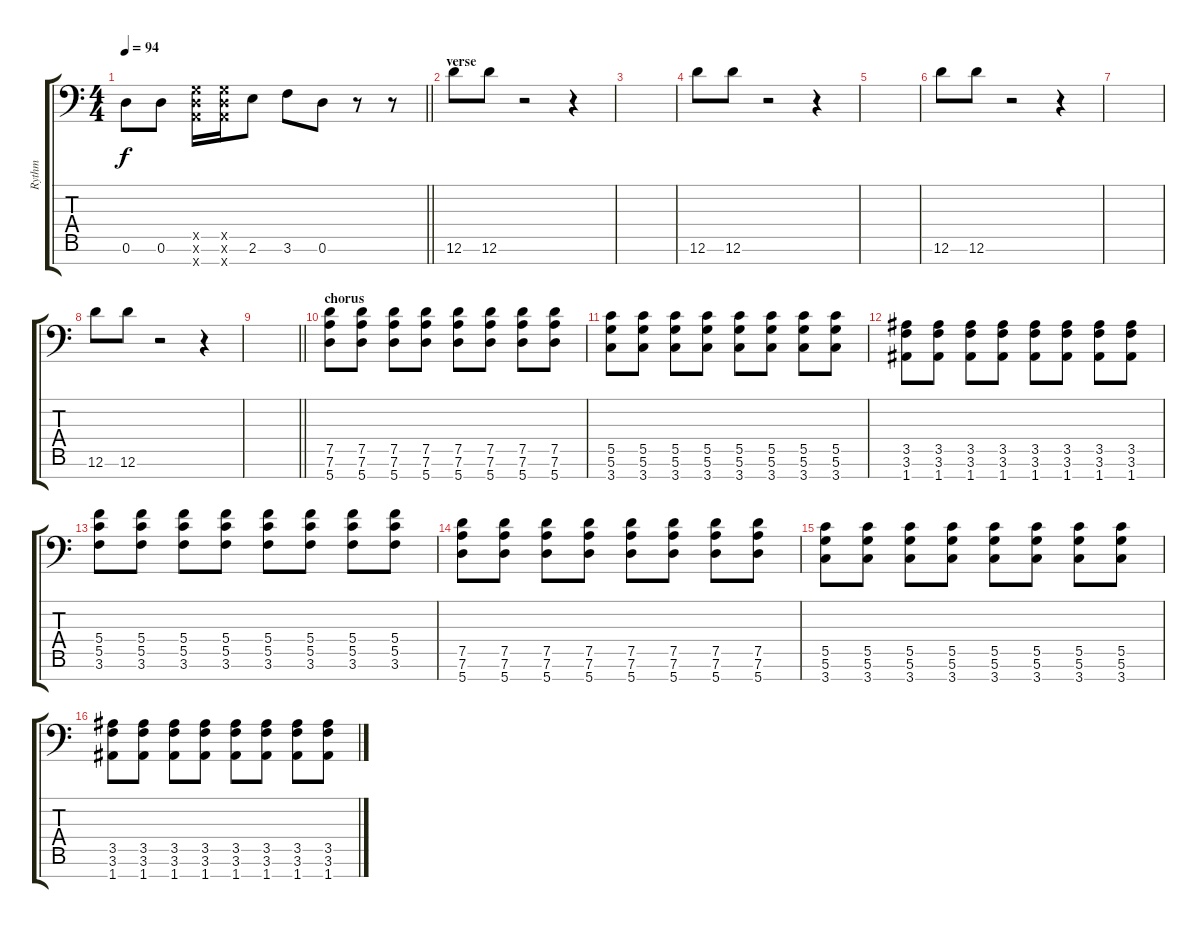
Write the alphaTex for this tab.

\track ("Rythm" "Rythm") {instrument overdrivenguitar}
\staff {score tabs}
\tuning (D4 A3 F3 C3 G2 D2 A1) {hide}
\ts (4 4)
\tempo 94
\clef f4
\barLineRight lightlight
\ks c
0.6.8{dy f} 0.6.8 (0.5{x} 0.6{x} 0.7{x}).16 (0.5{x} 0.6{x} 0.7{x}).16 2.6.8 3.6.8 0.6.8 r.8 r.8 |
\section ("" "verse")
12.6.8{instrument guitarharmonics} 12.6.8 r.2 r.4 |
|
12.6.8 12.6.8 r.2 r.4 |
|
12.6.8{instrument guitarharmonics} 12.6.8 r.2 r.4 |
|
12.6.8 12.6.8 r.2 r.4 |
\barLineRight lightlight
|
\section ("" "chorus")
(7.5 7.6 5.7).8{instrument overdrivenguitar} (7.5 7.6 5.7).8 (7.5 7.6 5.7).8 (7.5 7.6 5.7).8 (7.5 7.6 5.7).8 (7.5 7.6 5.7).8 (7.5 7.6 5.7).8 (7.5 7.6 5.7).8 |
(5.5 5.6 3.7).8 (5.5 5.6 3.7).8 (5.5 5.6 3.7).8 (5.5 5.6 3.7).8 (5.5 5.6 3.7).8 (5.5 5.6 3.7).8 (5.5 5.6 3.7).8 (5.5 5.6 3.7).8 |
(3.5 3.6 1.7).8 (3.5 3.6 1.7).8 (3.5 3.6 1.7).8 (3.5 3.6 1.7).8 (3.5 3.6 1.7).8 (3.5 3.6 1.7).8 (3.5 3.6 1.7).8 (3.5 3.6 1.7).8 |
(5.4 5.5 3.6).8 (5.4 5.5 3.6).8 (5.4 5.5 3.6).8 (5.4 5.5 3.6).8 (5.4 5.5 3.6).8 (5.4 5.5 3.6).8 (5.4 5.5 3.6).8 (5.4 5.5 3.6).8 |
(7.5 7.6 5.7).8 (7.5 7.6 5.7).8 (7.5 7.6 5.7).8 (7.5 7.6 5.7).8 (7.5 7.6 5.7).8 (7.5 7.6 5.7).8 (7.5 7.6 5.7).8 (7.5 7.6 5.7).8 |
(5.5 5.6 3.7).8 (5.5 5.6 3.7).8 (5.5 5.6 3.7).8 (5.5 5.6 3.7).8 (5.5 5.6 3.7).8 (5.5 5.6 3.7).8 (5.5 5.6 3.7).8 (5.5 5.6 3.7).8 |
(3.5 3.6 1.7).8 (3.5 3.6 1.7).8 (3.5 3.6 1.7).8 (3.5 3.6 1.7).8 (3.5 3.6 1.7).8 (3.5 3.6 1.7).8 (3.5 3.6 1.7).8 (3.5 3.6 1.7).8
